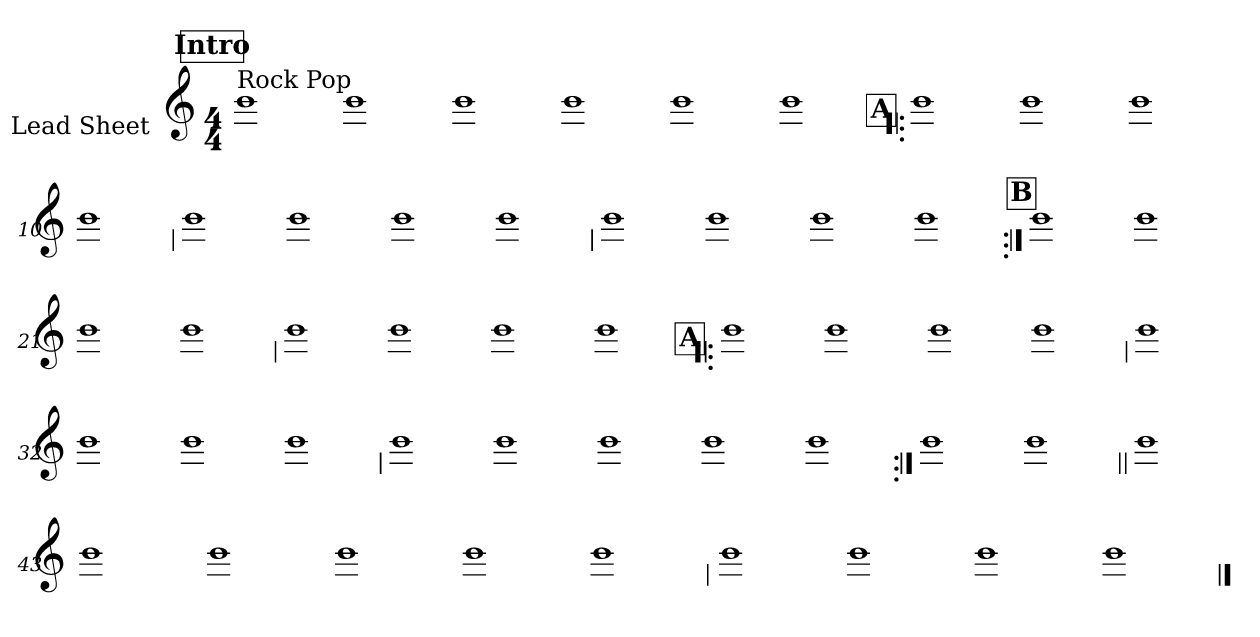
**kern
*part1
*staff1
*I"Lead Sheet
*stria0
*clefG2
*k[]
*C:
*M4/4
*MM180
!!LO:REH:place=s1:a:t=Intro
=1||
!LO:TX:a:t=Rock Pop
1b
=2-
1b
=3-
1b
=4-
1b
=5-
1b
=6-
1b
!!LO:LB:g=z
!!LO:REH:place=s1:a:t=A
=7!|:
1b
=8-
1b
=9-
1b
=10-
1b
!!LO:LB:g=z
=11
1b
=12-
1b
=13-
1b
=14-
1b
!!LO:LB:g=z
=15
1b
=16-
1b
=17-
1b
=18-
1b
!!LO:LB:g=z
!!LO:REH:place=s1:a:t=B
=19:|!
1b
=20-
1b
=21-
1b
=22-
1b
!!LO:LB:g=z
=23
1b
=24-
1b
=25-
1b
=26-
1b
!!LO:LB:g=z
!!LO:REH:place=s1:a:t=A
=27!|:
1b
=28-
1b
=29-
1b
=30-
1b
!!LO:LB:g=z
=31
1b
=32-
1b
=33-
1b
=34-
1b
!!LO:LB:g=z
=35
1b
=36-
1b
=37-
1b
=38-
1b
=39-
1b
!!LO:LB:g=z
=40:|!
1b
=41-
1b
!!LO:LB:g=z
=42||
1b
=43-
1b
=44-
1b
=45-
1b
=46-
1b
=47-
1b
!!LO:LB:g=z
=48
1b
=49-
1b
=50-
1b
=51-
1b
==
*-
